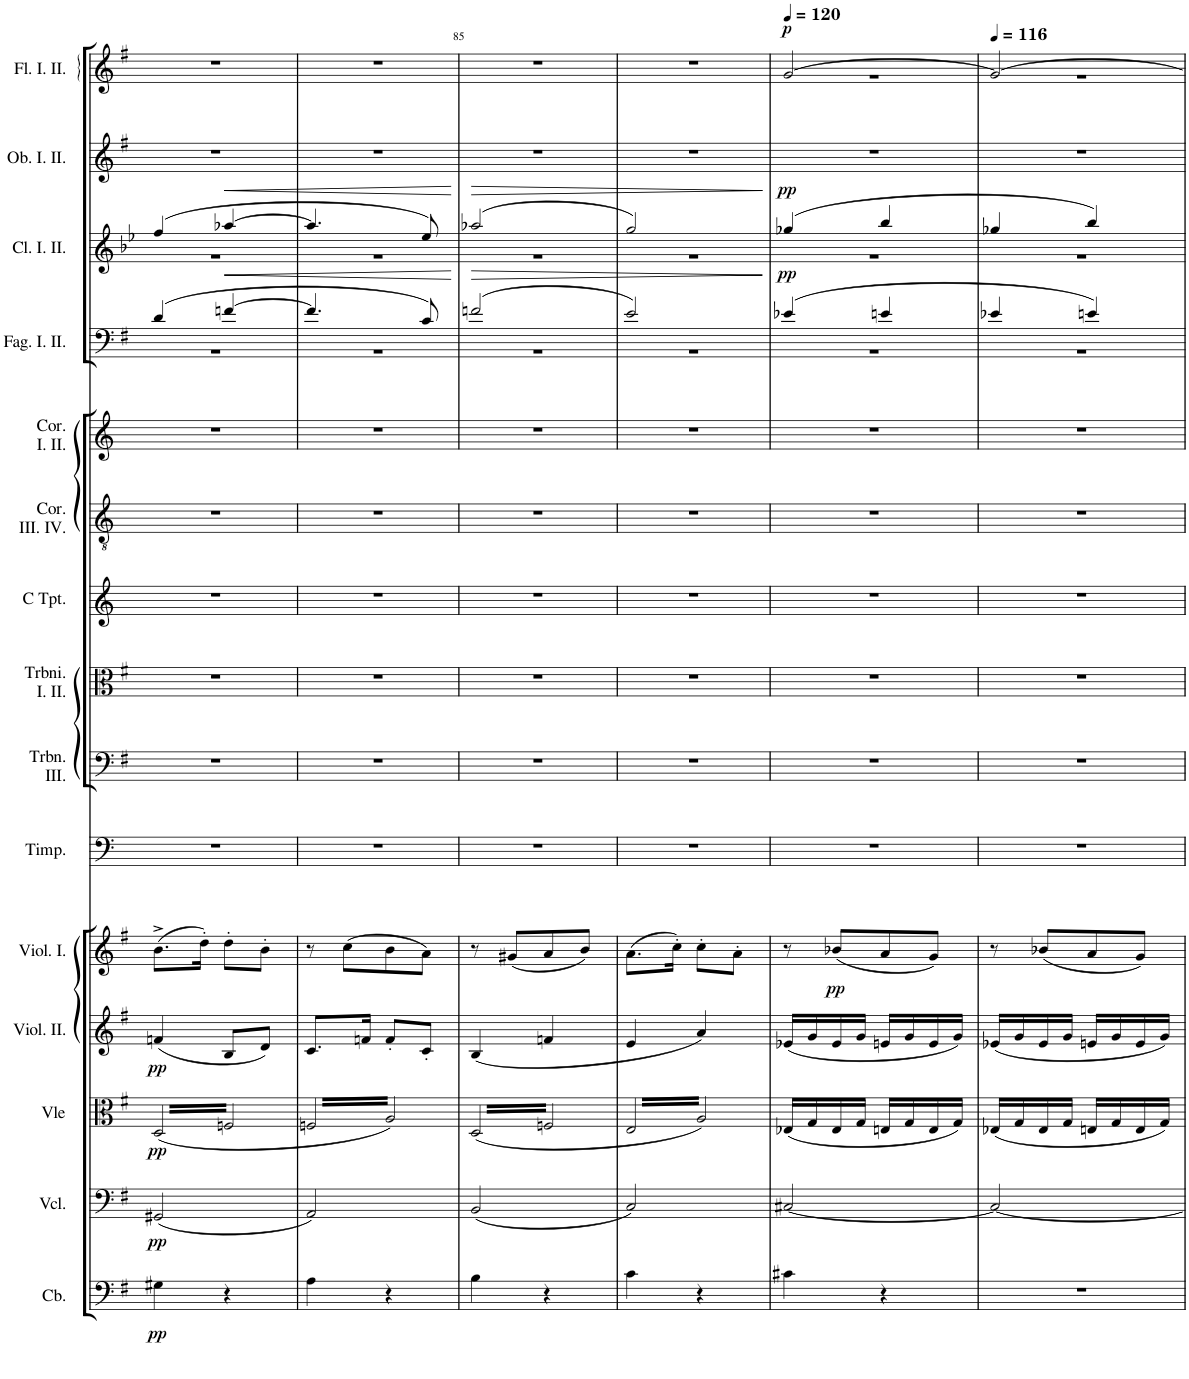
**kern	**dynam	**kern	**dynam	**kern	**dynam	**kern	**dynam	**kern	**dynam	**kern	**kern	**kern	**kern	**kern	**kern	**kern	**dynam	**kern	**dynam	**kern	**kern	**dynam
*part15	*part15	*part14	*part14	*part13	*part13	*part12	*part12	*part11	*part11	*part10	*part9	*part8	*part7	*part6	*part5	*part4	*part4	*part3	*part3	*part2	*part1	*part1
*staff15	*staff15	*staff14	*staff14	*staff13	*staff13	*staff12	*staff12	*staff11	*staff11	*staff10	*staff9	*staff8	*staff7	*staff6	*staff5	*staff4	*staff4	*staff3	*staff3	*staff2	*staff1	*staff1
*I"Contrabassi	*	*I"Violoncelli	*	*I"Viole	*	*I"Violini II.	*	*I"Violini I.	*	*I"Timpani	*I"Trombone III.	*I"Tromboni I. II.	*I"Trombe I. II. E	*I"Corni III. IV. C	*I"Corni I. II. E	*I"Fagotti I. II.	*	*I"Clarinetti I. II. A	*	*I"Oboi I. II.	*I"Flauto I.	*
*I'Cb.	*	*I'Vcl.	*	*I'Vle	*	*I'Viol. II.	*	*I'Viol. I.	*	*I'Timp.	*I'Trbn. III.	*I'Trbni. I. II.	*I'Trbe. I. II.	*I'Cor. III. IV.	*I'Cor. I. II.	*I'Fag. I. II.	*	*I'Cl. I. II.	*	*I'Ob. I. II.	*	*
!!LO:PB:g=z
*clefF4	*	*clefF4	*	*clefC3	*	*clefG2	*	*clefG2	*	*clefF4	*clefF4	*clefC3	*clefG2	*clefGv2	*clefG2	*clefF4	*	*clefG2	*	*clefG2	*clefG2	*
*Trd7c12	*	*	*	*	*	*	*	*	*	*	*	*	*Trd-3c-4	*Trd7c12	*Trd5c8	*	*	*Trd2c3	*	*	*	*
*k[f#]	*	*k[f#]	*	*k[f#]	*	*k[f#]	*	*k[f#]	*	*k[]	*k[f#]	*k[f#]	*k[]	*k[]	*k[]	*k[f#]	*	*k[b-e-]	*	*k[f#]	*k[f#]	*
*M2/4	*	*M2/4	*	*M2/4	*	*M2/4	*	*M2/4	*	*M2/4	*M2/4	*M2/4	*M2/4	*M2/4	*M2/4	*M2/4	*	*M2/4	*	*M2/4	*M2/4	*
=83	=83	=83	=83	=83	=83	=83	=83	=83	=83	=83	=83	=83	=83	=83	=83	=83	=83	=83	=83	=83	=83	=83
*	*	*	*	*	*	*	*	*	*	*	*	*	*	*	*	*^	*	*^	*	*	*	*
!	!LO:DY:b	!	!LO:DY:b	!	!LO:DY:b	!	!LO:DY:b	!	!	!	!	!	!	!	!	!	!	!	!	!	!	!	!	!
*	*	*	*	*tremolo	*	*	*	*	*	*	*	*	*	*	*	*	*	*	*	*	*	*	*	*
4G#X\	pp	(2GG#X/	pp	(32D/LLL	pp	(4fn/	pp	(8.b^\L	.	2r	2r	2r	2r	2r	2r	(4d/	2r	.	(4ff/	2r	.	2r	2r	.
.	.	.	.	32Fn/	.	.	.	.	.	.	.	.	.	.	.	.	.	.	.	.	.	.	.	.
.	.	.	.	32D/	.	.	.	.	.	.	.	.	.	.	.	.	.	.	.	.	.	.	.	.
.	.	.	.	32Fn/	.	.	.	.	.	.	.	.	.	.	.	.	.	.	.	.	.	.	.	.
.	.	.	.	32D/	.	.	.	.	.	.	.	.	.	.	.	.	.	.	.	.	.	.	.	.
.	.	.	.	32Fn/	.	.	.	.	.	.	.	.	.	.	.	.	.	.	.	.	.	.	.	.
.	.	.	.	32D/	.	.	.	16dd'\Jk)	.	.	.	.	.	.	.	.	.	.	.	.	.	.	.	.
.	.	.	.	32Fn/	.	.	.	.	.	.	.	.	.	.	.	.	.	.	.	.	.	.	.	.
!	!	!	!	!	!	!	!	!	!	!	!	!	!	!	!	!	!	!LO:HP:b	!	!	!LO:HP:b	!	!	!
4r	.	.	.	32D/	.	8B/L	.	8dd'\L	.	.	.	.	.	.	.	[4fn/	.	<	[4aa-X/	.	<	.	.	.
.	.	.	.	32Fn/	.	.	.	.	.	.	.	.	.	.	.	.	.	.	.	.	.	.	.	.
.	.	.	.	32D/	.	.	.	.	.	.	.	.	.	.	.	.	.	.	.	.	.	.	.	.
.	.	.	.	32Fn/	.	.	.	.	.	.	.	.	.	.	.	.	.	.	.	.	.	.	.	.
.	.	.	.	32D/	.	8d/J)	.	8b'\J	.	.	.	.	.	.	.	.	.	.	.	.	.	.	.	.
.	.	.	.	32Fn/	.	.	.	.	.	.	.	.	.	.	.	.	.	.	.	.	.	.	.	.
.	.	.	.	32D/	.	.	.	.	.	.	.	.	.	.	.	.	.	.	.	.	.	.	.	.
.	.	.	.	32Fn/JJJ	.	.	.	.	.	.	.	.	.	.	.	.	.	.	.	.	.	.	.	.
=84	=84	=84	=84	=84	=84	=84	=84	=84	=84	=84	=84	=84	=84	=84	=84	=84	=84	=84	=84	=84	=84	=84	=84	=84
4A\	.	2AA/)	.	32Fn/LLL	.	8.c/L	.	8r	.	2r	2r	2r	2r	2r	2r	4.f/]	2r	.	4.aa-/]	2r	.	2r	2r	.
.	.	.	.	32A/)	.	.	.	.	.	.	.	.	.	.	.	.	.	.	.	.	.	.	.	.
.	.	.	.	32Fn/	.	.	.	.	.	.	.	.	.	.	.	.	.	.	.	.	.	.	.	.
.	.	.	.	32A/)	.	.	.	.	.	.	.	.	.	.	.	.	.	.	.	.	.	.	.	.
.	.	.	.	32Fn/	.	.	.	(8cc\L	.	.	.	.	.	.	.	.	.	.	.	.	.	.	.	.
.	.	.	.	32A/)	.	.	.	.	.	.	.	.	.	.	.	.	.	.	.	.	.	.	.	.
.	.	.	.	32Fn/	.	16fn/Jk	.	.	.	.	.	.	.	.	.	.	.	.	.	.	.	.	.	.
.	.	.	.	32A/)	.	.	.	.	.	.	.	.	.	.	.	.	.	.	.	.	.	.	.	.
4r	.	.	.	32Fn/	.	8f'/L	.	8b\	.	.	.	.	.	.	.	.	.	.	.	.	.	.	.	.
.	.	.	.	32A/)	.	.	.	.	.	.	.	.	.	.	.	.	.	.	.	.	.	.	.	.
.	.	.	.	32Fn/	.	.	.	.	.	.	.	.	.	.	.	.	.	.	.	.	.	.	.	.
.	.	.	.	32A/)	.	.	.	.	.	.	.	.	.	.	.	.	.	.	.	.	.	.	.	.
.	.	.	.	32Fn/	.	8c'/J	.	8a\J)	.	.	.	.	.	.	.	8c/)	.	.	8ee-/)	.	.	.	.	.
.	.	.	.	32A/)	.	.	.	.	.	.	.	.	.	.	.	.	.	.	.	.	.	.	.	.
.	.	.	.	32Fn/	.	.	.	.	.	.	.	.	.	.	.	.	.	.	.	.	.	.	.	.
.	.	.	.	32A/)JJJ	.	.	.	.	.	.	.	.	.	.	.	.	.	.	.	.	.	.	.	.
*	*	*	*	*	*	*	*	*	*	*	*	*	*	*	*	*v	*v	*	*	*	*	*	*	*
*	*	*	*	*	*	*	*	*	*	*	*	*	*	*	*	*	*	*v	*v	*	*	*	*
.	.	.	.	.	.	.	.	.	.	.	.	.	.	.	.	.	[	.	[	.	.	.
=85	=85	=85	=85	=85	=85	=85	=85	=85	=85	=85	=85	=85	=85	=85	=85	=85	=85	=85	=85	=85	=85	=85
!	!	!	!	!	!	!	!	!	!	!	!	!	!	!	!	!	!LO:HP:b	!	!LO:HP:b	!	!	!
*	*	*	*	*	*	*	*	*	*	*	*	*	*	*	*	*^	*	*^	*	*	*	*
4B\	.	(2BB/	.	(32D/LLL	.	(4B/	.	8r	.	2r	2r	2r	2r	2r	2r	(2fn/	2r	>	(2aa-X/	2r	>	2r	2r	.
.	.	.	.	32Fn/	.	.	.	.	.	.	.	.	.	.	.	.	.	.	.	.	.	.	.	.
.	.	.	.	32D/	.	.	.	.	.	.	.	.	.	.	.	.	.	.	.	.	.	.	.	.
.	.	.	.	32Fn/	.	.	.	.	.	.	.	.	.	.	.	.	.	.	.	.	.	.	.	.
.	.	.	.	32D/	.	.	.	(8g#X/L	.	.	.	.	.	.	.	.	.	.	.	.	.	.	.	.
.	.	.	.	32Fn/	.	.	.	.	.	.	.	.	.	.	.	.	.	.	.	.	.	.	.	.
.	.	.	.	32D/	.	.	.	.	.	.	.	.	.	.	.	.	.	.	.	.	.	.	.	.
.	.	.	.	32Fn/	.	.	.	.	.	.	.	.	.	.	.	.	.	.	.	.	.	.	.	.
4r	.	.	.	32D/	.	4fn/	.	8a/	.	.	.	.	.	.	.	.	.	.	.	.	.	.	.	.
.	.	.	.	32Fn/	.	.	.	.	.	.	.	.	.	.	.	.	.	.	.	.	.	.	.	.
.	.	.	.	32D/	.	.	.	.	.	.	.	.	.	.	.	.	.	.	.	.	.	.	.	.
.	.	.	.	32Fn/	.	.	.	.	.	.	.	.	.	.	.	.	.	.	.	.	.	.	.	.
.	.	.	.	32D/	.	.	.	8b/J)	.	.	.	.	.	.	.	.	.	.	.	.	.	.	.	.
.	.	.	.	32Fn/	.	.	.	.	.	.	.	.	.	.	.	.	.	.	.	.	.	.	.	.
.	.	.	.	32D/	.	.	.	.	.	.	.	.	.	.	.	.	.	.	.	.	.	.	.	.
.	.	.	.	32Fn/JJJ	.	.	.	.	.	.	.	.	.	.	.	.	.	.	.	.	.	.	.	.
=86	=86	=86	=86	=86	=86	=86	=86	=86	=86	=86	=86	=86	=86	=86	=86	=86	=86	=86	=86	=86	=86	=86	=86	=86
4c\	.	2C/)	.	32E/LLL	.	4e/	.	(8.a\L	.	2r	2r	2r	2r	2r	2r	2e/)	2r	.	2gg/)	2r	.	2r	2r	.
.	.	.	.	32A/)	.	.	.	.	.	.	.	.	.	.	.	.	.	.	.	.	.	.	.	.
.	.	.	.	32E/	.	.	.	.	.	.	.	.	.	.	.	.	.	.	.	.	.	.	.	.
.	.	.	.	32A/)	.	.	.	.	.	.	.	.	.	.	.	.	.	.	.	.	.	.	.	.
.	.	.	.	32E/	.	.	.	.	.	.	.	.	.	.	.	.	.	.	.	.	.	.	.	.
.	.	.	.	32A/)	.	.	.	.	.	.	.	.	.	.	.	.	.	.	.	.	.	.	.	.
.	.	.	.	32E/	.	.	.	16cc'>\Jk)	.	.	.	.	.	.	.	.	.	.	.	.	.	.	.	.
.	.	.	.	32A/)	.	.	.	.	.	.	.	.	.	.	.	.	.	.	.	.	.	.	.	.
4r	.	.	.	32E/	.	4a/)	.	8cc'>\L	.	.	.	.	.	.	.	.	.	.	.	.	.	.	.	.
.	.	.	.	32A/)	.	.	.	.	.	.	.	.	.	.	.	.	.	.	.	.	.	.	.	.
.	.	.	.	32E/	.	.	.	.	.	.	.	.	.	.	.	.	.	.	.	.	.	.	.	.
.	.	.	.	32A/)	.	.	.	.	.	.	.	.	.	.	.	.	.	.	.	.	.	.	.	.
.	.	.	.	32E/	.	.	.	8a'>\J	.	.	.	.	.	.	.	.	.	.	.	.	.	.	.	.
.	.	.	.	32A/)	.	.	.	.	.	.	.	.	.	.	.	.	.	.	.	.	.	.	.	.
.	.	.	.	32E/	.	.	.	.	.	.	.	.	.	.	.	.	.	.	.	.	.	.	.	.
.	.	.	.	32A/)JJJ	.	.	.	.	.	.	.	.	.	.	.	.	.	.	.	.	.	.	.	.
*	*	*	*	*Xtremolo	*	*	*	*	*	*	*	*	*	*	*	*	*	*	*	*	*	*	*	*
*	*	*	*	*	*	*	*	*	*	*	*	*	*	*	*	*v	*v	*	*	*	*	*	*	*
*	*	*	*	*	*	*	*	*	*	*	*	*	*	*	*	*	*	*v	*v	*	*	*	*
.	.	.	.	.	.	.	.	.	.	.	.	.	.	.	.	.	]	.	]	.	.	.
=87	=87	=87	=87	=87	=87	=87	=87	=87	=87	=87	=87	=87	=87	=87	=87	=87	=87	=87	=87	=87	=87	=87
*	*	*	*	*	*	*	*	*	*	*	*	*	*	*	*	*	*	*	*	*	*MM120	*
*	*	*	*	*	*	*	*	*	*	*	*	*	*	*	*	*^	*	*^	*	*	*^	*
!	!	!	!	!	!	!	!	!	!	!	!	!	!	!	!	!	!	!LO:DY:a	!	!	!LO:DY:a	!	!	!	!LO:DY:a
4c#X\	.	[2C#X/	.	(16E-X/LL	.	(16e-X/LL	.	8r	.	2r	2r	2r	2r	2r	2r	(4e-X/	2r	pp	(4gg-X/	2r	pp	2r	[2g/	2r	p
.	.	.	.	.	.	.	.	.	.	.	.	.	.	.	.	.	.	.	.	.	.	.	.	.	.
.	.	.	.	16G/	.	16g/	.	.	.	.	.	.	.	.	.	.	.	.	.	.	.	.	.	.	.
.	.	.	.	.	.	.	.	.	.	.	.	.	.	.	.	.	.	.	.	.	.	.	.	.	.
!	!	!	!	!	!	!	!	!	!LO:DY:b	!	!	!	!	!	!	!	!	!	!	!	!	!	!	!	!
.	.	.	.	16E-/	.	16e-/	.	(8b-X/L	pp	.	.	.	.	.	.	.	.	.	.	.	.	.	.	.	.
.	.	.	.	.	.	.	.	.	.	.	.	.	.	.	.	.	.	.	.	.	.	.	.	.	.
.	.	.	.	16G/JJ	.	16g/JJ	.	.	.	.	.	.	.	.	.	.	.	.	.	.	.	.	.	.	.
.	.	.	.	.	.	.	.	.	.	.	.	.	.	.	.	.	.	.	.	.	.	.	.	.	.
4r	.	.	.	16En/LL	.	16en/LL	.	8a/	.	.	.	.	.	.	.	4en/	.	.	4bb-/	.	.	.	.	.	.
.	.	.	.	16G/	.	16g/	.	.	.	.	.	.	.	.	.	.	.	.	.	.	.	.	.	.	.
.	.	.	.	16E/	.	16e/	.	8g/J)	.	.	.	.	.	.	.	.	.	.	.	.	.	.	.	.	.
.	.	.	.	16G/JJ)	.	16g/JJ)	.	.	.	.	.	.	.	.	.	.	.	.	.	.	.	.	.	.	.
=88	=88	=88	=88	=88	=88	=88	=88	=88	=88	=88	=88	=88	=88	=88	=88	=88	=88	=88	=88	=88	=88	=88	=88	=88	=88
*	*	*	*	*	*	*	*	*	*	*	*	*	*	*	*	*	*	*	*	*	*	*	*MM116	*	*
2r	.	2C#/_	.	(16E-X/LL	.	(16e-X/LL	.	8r	.	2r	2r	2r	2r	2r	2r	4e-X/	2r	.	4gg-X/	2r	.	2r	2g/_	2r	.
.	.	.	.	16G/	.	16g/	.	.	.	.	.	.	.	.	.	.	.	.	.	.	.	.	.	.	.
.	.	.	.	16E-/	.	16e-/	.	(8b-X/L	.	.	.	.	.	.	.	.	.	.	.	.	.	.	.	.	.
.	.	.	.	16G/JJ	.	16g/JJ	.	.	.	.	.	.	.	.	.	.	.	.	.	.	.	.	.	.	.
.	.	.	.	16En/LL	.	16en/LL	.	8a/	.	.	.	.	.	.	.	4en/)	.	.	4bb-/)	.	.	.	.	.	.
.	.	.	.	16G/	.	16g/	.	.	.	.	.	.	.	.	.	.	.	.	.	.	.	.	.	.	.
.	.	.	.	16E/	.	16e/	.	8g/J)	.	.	.	.	.	.	.	.	.	.	.	.	.	.	.	.	.
.	.	.	.	16G/JJ)	.	16g/JJ)	.	.	.	.	.	.	.	.	.	.	.	.	.	.	.	.	.	.	.
*	*	*	*	*	*	*	*	*	*	*	*	*	*	*	*	*v	*v	*	*	*	*	*	*v	*v	*
*	*	*	*	*	*	*	*	*	*	*	*	*	*	*	*	*	*	*v	*v	*	*	*	*
=	=	=	=	=	=	=	=	=	=	=	=	=	=	=	=	=	=	=	=	=	=	=
*-	*-	*-	*-	*-	*-	*-	*-	*-	*-	*-	*-	*-	*-	*-	*-	*-	*-	*-	*-	*-	*-	*-
